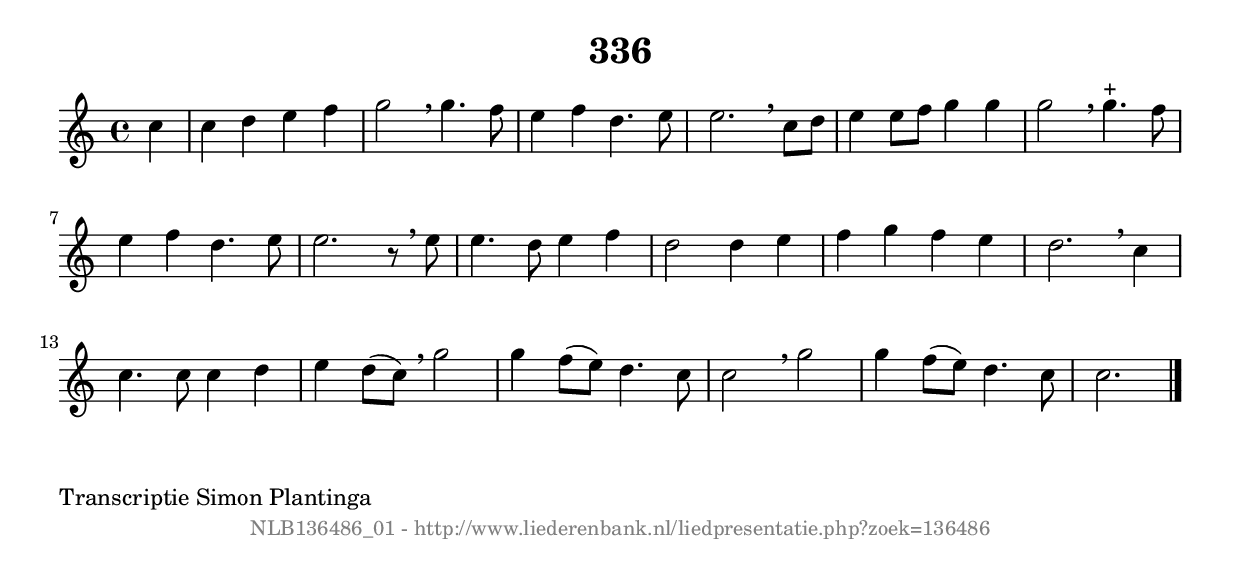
%
% produced by wce2krn 1.64 (7 June 2014)
%
\version"2.16"
#(append! paper-alist '(("long" . (cons (* 210 mm) (* 2000 mm)))))
#(set-default-paper-size "long")
sb = {\breathe}
mBreak = {\breathe }
bBreak = {\breathe }
x = {\once\override NoteHead #'style = #'cross }
gl=\glissando
itime={\override Staff.TimeSignature #'stencil = ##f }
ficta = {\once\set suggestAccidentals = ##t}
fine = {\once\override Score.RehearsalMark #'self-alignment-X = #1 \mark \markup {\italic{Fine}}}
dc = {\once\override Score.RehearsalMark #'self-alignment-X = #1 \mark \markup {\italic{D.C.}}}
dcf = {\once\override Score.RehearsalMark #'self-alignment-X = #1 \mark \markup {\italic{D.C. al Fine}}}
dcc = {\once\override Score.RehearsalMark #'self-alignment-X = #1 \mark \markup {\italic{D.C. al Coda}}}
ds = {\once\override Score.RehearsalMark #'self-alignment-X = #1 \mark \markup {\italic{D.S.}}}
dsf = {\once\override Score.RehearsalMark #'self-alignment-X = #1 \mark \markup {\italic{D.S. al Fine}}}
dsc = {\once\override Score.RehearsalMark #'self-alignment-X = #1 \mark \markup {\italic{D.S. al Coda}}}
pv = {\set Score.repeatCommands = #'((volta "1"))}
sv = {\set Score.repeatCommands = #'((volta "2"))}
tv = {\set Score.repeatCommands = #'((volta "3"))}
qv = {\set Score.repeatCommands = #'((volta "4"))}
xv = {\set Score.repeatCommands = #'((volta #f))}
\header{ tagline = ""
title = "336"
}
\score {{
\key c \major
\relative g'
{
\set melismaBusyProperties = #'()
\partial 32*8
\time 4/4
\tempo 4=120
\override Score.MetronomeMark #'transparent = ##t
\override Score.RehearsalMark #'break-visibility = #(vector #t #t #f)
c4 | c4 d4 e4 f4 | g2 \sb g4. f8 | e4 f4 d4. e8 | e2. \sb c8 d8 | e4 e8 f8 g4 g4 | g2 \sb g4.^"+" f8 | e4 f4 d4. e8 | e2. r8 \mBreak
e8 | e4. d8 e4 f4 | d2 d4 e4 | f4 g4 f4 e4 | d2. \sb c4 | c4. c8 c4 d4 | e4 d8( c8) \sb g'2 | g4 f8( e8) d4. c8 | c2 \sb g'2 | g4 f8( e8) d4. c8 | c2. \bar"|."
 }}
 \midi { }
 \layout {
            indent = 0.0\cm
}
}
\markup { \wordwrap-string #" 
Transcriptie Simon Plantinga
"}
\markup { \vspace #0 } \markup { \with-color #grey \fill-line { \center-column { \smaller "NLB136486_01 - http://www.liederenbank.nl/liedpresentatie.php?zoek=136486" } } }
